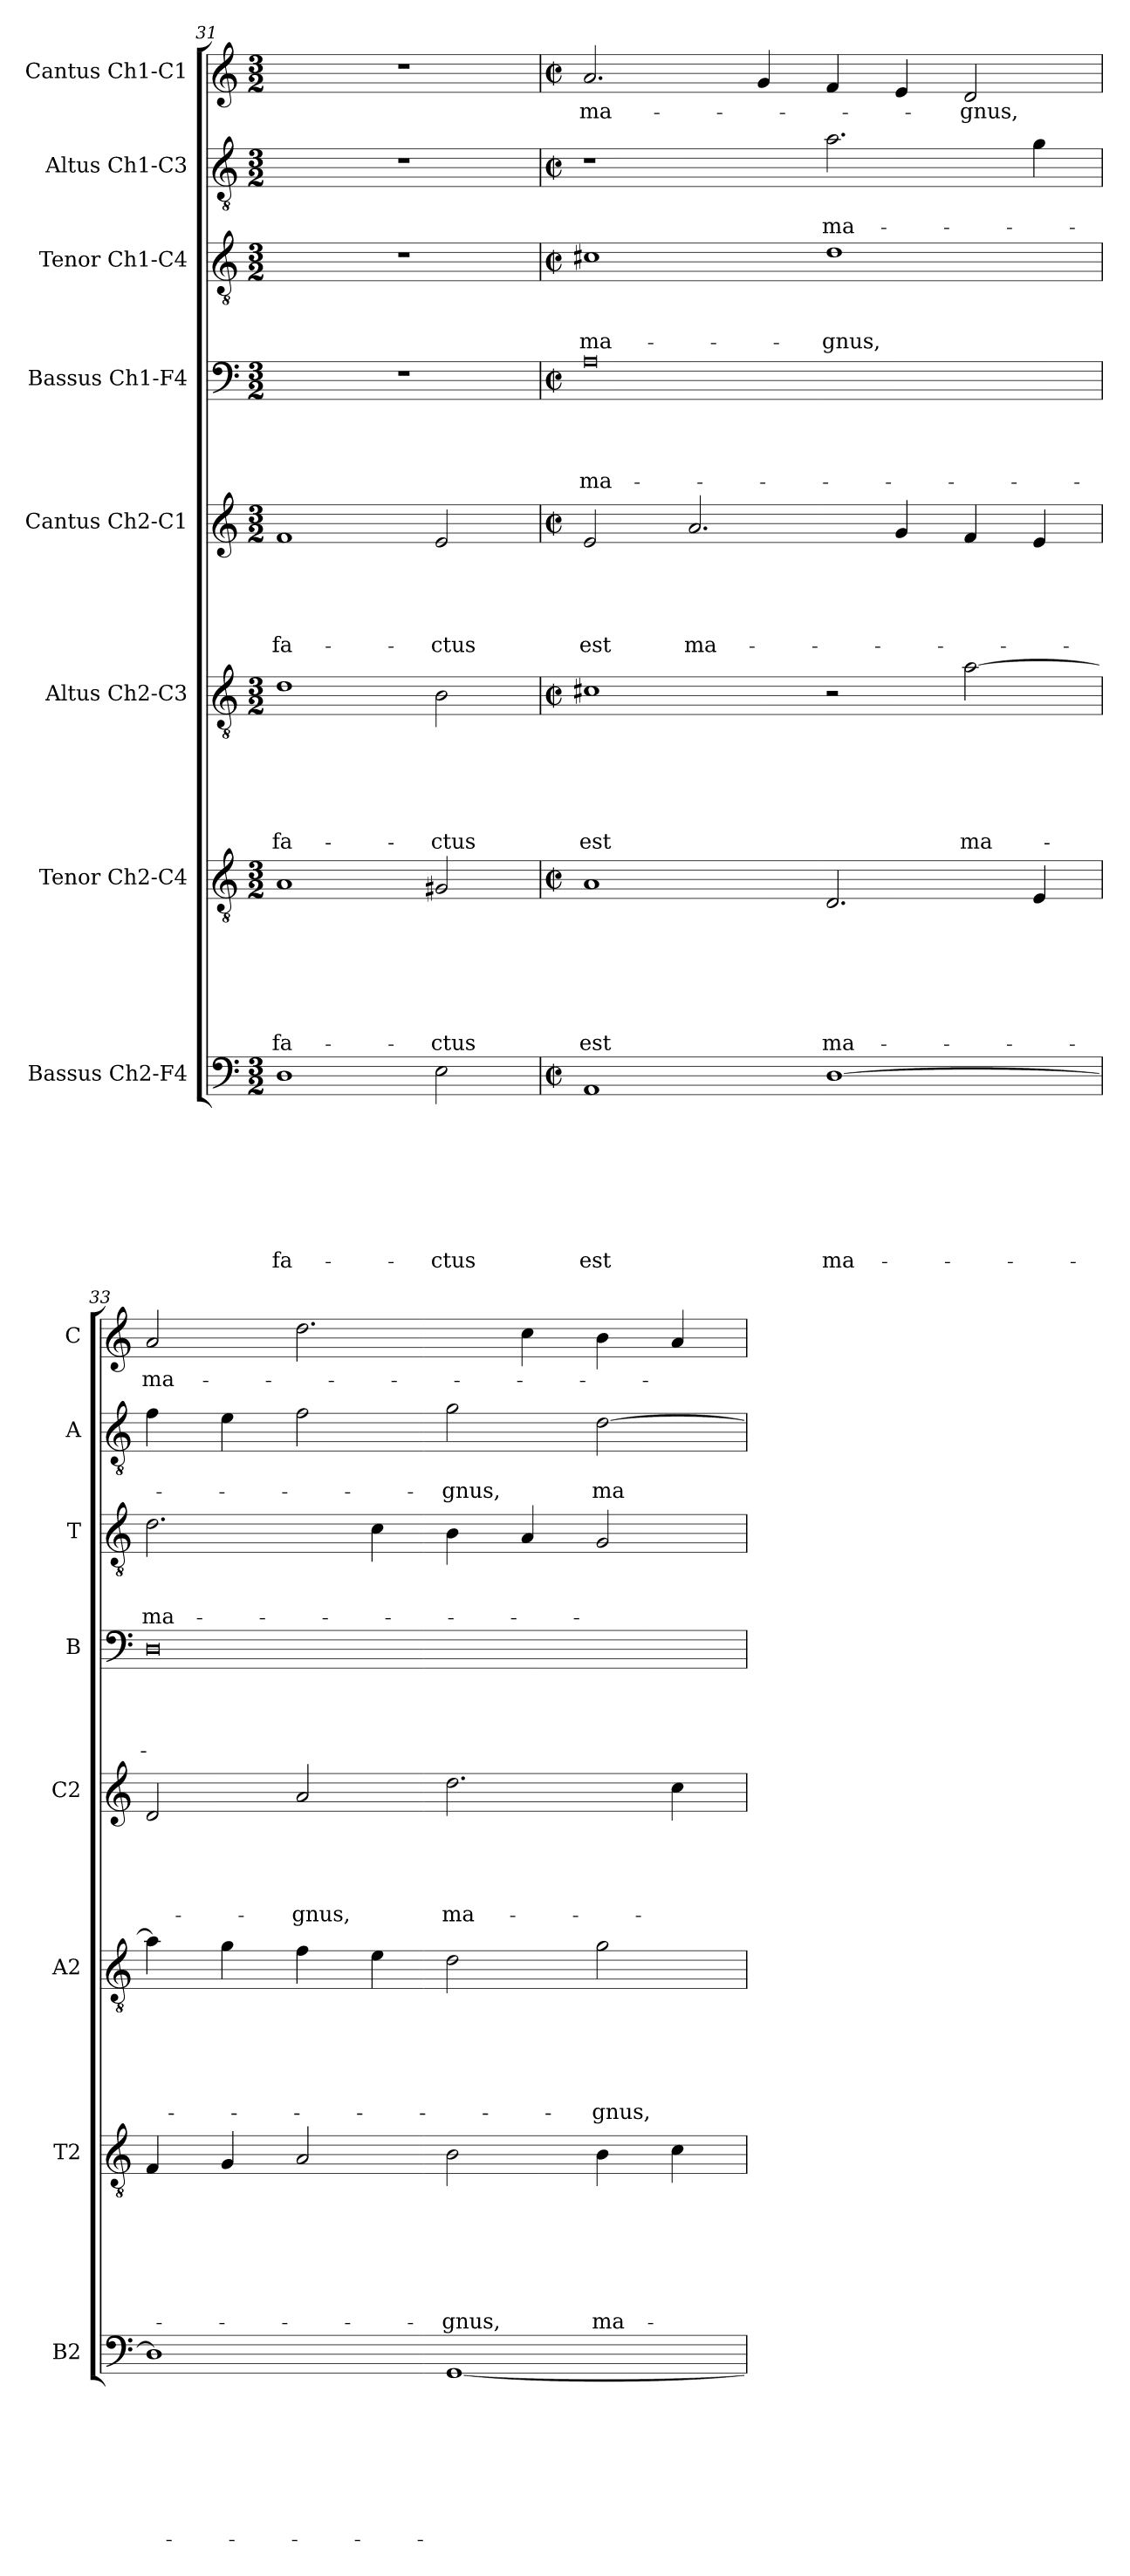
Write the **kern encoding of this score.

**kern	**text	**text	**text	**text	**text	**text	**text	**text	**kern	**text	**text	**text	**text	**text	**text	**text	**kern	**text	**text	**text	**text	**text	**text	**kern	**text	**text	**text	**text	**text	**kern	**text	**text	**text	**text	**kern	**text	**text	**text	**kern	**text	**text	**kern	**text
*part8	*part8	*part8	*part8	*part8	*part8	*part8	*part8	*part8	*part7	*part7	*part7	*part7	*part7	*part7	*part7	*part7	*part6	*part6	*part6	*part6	*part6	*part6	*part6	*part5	*part5	*part5	*part5	*part5	*part5	*part4	*part4	*part4	*part4	*part4	*part3	*part3	*part3	*part3	*part2	*part2	*part2	*part1	*part1
*staff8	*staff8	*staff8	*staff8	*staff8	*staff8	*staff8	*staff8	*staff8	*staff7	*staff7	*staff7	*staff7	*staff7	*staff7	*staff7	*staff7	*staff6	*staff6	*staff6	*staff6	*staff6	*staff6	*staff6	*staff5	*staff5	*staff5	*staff5	*staff5	*staff5	*staff4	*staff4	*staff4	*staff4	*staff4	*staff3	*staff3	*staff3	*staff3	*staff2	*staff2	*staff2	*staff1	*staff1
*I"Bassus Ch2-F4	*	*	*	*	*	*	*	*	*I"Tenor Ch2-C4	*	*	*	*	*	*	*	*I"Altus Ch2-C3	*	*	*	*	*	*	*I"Cantus Ch2-C1	*	*	*	*	*	*I"Bassus Ch1-F4	*	*	*	*	*I"Tenor Ch1-C4	*	*	*	*I"Altus Ch1-C3	*	*	*I"Cantus Ch1-C1	*
*I'B2	*	*	*	*	*	*	*	*	*I'T2	*	*	*	*	*	*	*	*I'A2	*	*	*	*	*	*	*I'C2	*	*	*	*	*	*I'B	*	*	*	*	*I'T	*	*	*	*I'A	*	*	*I'C	*
*clefF4	*	*	*	*	*	*	*	*	*clefGv2	*	*	*	*	*	*	*	*clefGv2	*	*	*	*	*	*	*clefG2	*	*	*	*	*	*clefF4	*	*	*	*	*clefGv2	*	*	*	*clefGv2	*	*	*clefG2	*
*k[]	*	*	*	*	*	*	*	*	*k[]	*	*	*	*	*	*	*	*k[]	*	*	*	*	*	*	*k[]	*	*	*	*	*	*k[]	*	*	*	*	*k[]	*	*	*	*k[]	*	*	*k[]	*
*C:	*	*	*	*	*	*	*	*	*C:	*	*	*	*	*	*	*	*C:	*	*	*	*	*	*	*C:	*	*	*	*	*	*C:	*	*	*	*	*C:	*	*	*	*C:	*	*	*C:	*
*M3/2	*	*	*	*	*	*	*	*	*M3/2	*	*	*	*	*	*	*	*M3/2	*	*	*	*	*	*	*M3/2	*	*	*	*	*	*M3/2	*	*	*	*	*M3/2	*	*	*	*M3/2	*	*	*M3/2	*
=31	=31	=31	=31	=31	=31	=31	=31	=31	=31	=31	=31	=31	=31	=31	=31	=31	=31	=31	=31	=31	=31	=31	=31	=31	=31	=31	=31	=31	=31	=31	=31	=31	=31	=31	=31	=31	=31	=31	=31	=31	=31	=31	=31
!	!	!	!	!	!	!	!	!LO:LY:b	!	!	!	!	!	!	!	!LO:LY:b	!	!	!	!	!	!	!LO:LY:b	!	!	!	!	!	!LO:LY:b	!	!	!	!	!	!	!	!	!	!	!	!	!	!
1D	.	.	.	.	.	.	.	fa-	1A	.	.	.	.	.	.	fa-	1d	.	.	.	.	.	fa-	1f	.	.	.	.	fa-	1.r	.	.	.	.	1.r	.	.	.	1.r	.	.	1.r	.
!	!	!	!	!	!	!	!	!LO:LY:b	!	!	!	!	!	!	!	!LO:LY:b	!	!	!	!	!	!	!LO:LY:b	!	!	!	!	!	!LO:LY:b	!	!	!	!	!	!	!	!	!	!	!	!	!	!
2E\	.	.	.	.	.	.	.	-ctus	2G#X/	.	.	.	.	.	.	-ctus	2B\	.	.	.	.	.	-ctus	2e/	.	.	.	.	-ctus	.	.	.	.	.	.	.	.	.	.	.	.	.	.
=32	=32	=32	=32	=32	=32	=32	=32	=32	=32	=32	=32	=32	=32	=32	=32	=32	=32	=32	=32	=32	=32	=32	=32	=32	=32	=32	=32	=32	=32	=32	=32	=32	=32	=32	=32	=32	=32	=32	=32	=32	=32	=32	=32
*M2/2	*	*	*	*	*	*	*	*	*M2/2	*	*	*	*	*	*	*	*M2/2	*	*	*	*	*	*	*M2/2	*	*	*	*	*	*M2/2	*	*	*	*	*M2/2	*	*	*	*M2/2	*	*	*M2/2	*
*met(c|)	*	*	*	*	*	*	*	*	*met(c|)	*	*	*	*	*	*	*	*met(c|)	*	*	*	*	*	*	*met(c|)	*	*	*	*	*	*met(c|)	*	*	*	*	*met(c|)	*	*	*	*met(c|)	*	*	*met(c|)	*
!	!	!	!	!	!	!	!	!LO:LY:b	!	!	!	!	!	!	!	!LO:LY:b	!	!	!	!	!	!	!LO:LY:b	!	!	!	!	!	!LO:LY:b	!	!	!	!	!LO:LY:b	!	!	!	!LO:LY:b	!	!	!	!	!LO:LY:b
1AA	.	.	.	.	.	.	.	est	1A	.	.	.	.	.	.	est	1c#X	.	.	.	.	.	est	2e/	.	.	.	.	est	0A	.	.	.	ma-	1c#X	.	.	ma-	1r	.	.	2.a/	ma-
!	!	!	!	!	!	!	!	!	!	!	!	!	!	!	!	!	!	!	!	!	!	!	!	!	!	!	!	!	!LO:LY:b	!	!	!	!	!	!	!	!	!	!	!	!	!	!
.	.	.	.	.	.	.	.	.	.	.	.	.	.	.	.	.	.	.	.	.	.	.	.	2.a/	.	.	.	.	ma-	.	.	.	.	.	.	.	.	.	.	.	.	.	.
.	.	.	.	.	.	.	.	.	.	.	.	.	.	.	.	.	.	.	.	.	.	.	.	.	.	.	.	.	.	.	.	.	.	.	.	.	.	.	.	.	.	4g/	.
!	!	!	!	!	!	!	!	!LO:LY:b	!	!	!	!	!	!	!	!LO:LY:b	!	!	!	!	!	!	!	!	!	!	!	!	!	!	!	!	!	!	!	!	!	!LO:LY:b	!	!	!LO:LY:b	!	!
[1D	.	.	.	.	.	.	.	ma-	2.D/	.	.	.	.	.	.	ma-	2r	.	.	.	.	.	.	.	.	.	.	.	.	.	.	.	.	.	1d	.	.	-gnus,	2.a\	.	ma-	4f/	.
.	.	.	.	.	.	.	.	.	.	.	.	.	.	.	.	.	.	.	.	.	.	.	.	4g/	.	.	.	.	.	.	.	.	.	.	.	.	.	.	.	.	.	4e/	.
!	!	!	!	!	!	!	!	!	!	!	!	!	!	!	!	!	!	!	!	!	!	!	!LO:LY:b	!	!	!	!	!	!	!	!	!	!	!	!	!	!	!	!	!	!	!	!LO:LY:b
.	.	.	.	.	.	.	.	.	.	.	.	.	.	.	.	.	[2a\	.	.	.	.	.	ma-	4f/	.	.	.	.	.	.	.	.	.	.	.	.	.	.	.	.	.	2d/	-gnus,
.	.	.	.	.	.	.	.	.	4E/	.	.	.	.	.	.	.	.	.	.	.	.	.	.	4e/	.	.	.	.	.	.	.	.	.	.	.	.	.	.	4g\	.	.	.	.
!!LO:PB:g=z
=33	=33	=33	=33	=33	=33	=33	=33	=33	=33	=33	=33	=33	=33	=33	=33	=33	=33	=33	=33	=33	=33	=33	=33	=33	=33	=33	=33	=33	=33	=33	=33	=33	=33	=33	=33	=33	=33	=33	=33	=33	=33	=33	=33
!	!	!	!	!	!	!	!	!	!	!	!	!	!	!	!	!	!	!	!	!	!	!	!	!	!	!	!	!	!	!	!	!	!	!	!	!	!	!LO:LY:b	!	!	!	!	!LO:LY:b
1D]	.	.	.	.	.	.	.	.	4F/	.	.	.	.	.	.	.	4a\]	.	.	.	.	.	.	2d/	.	.	.	.	.	0D	.	.	.	.	2.d\	.	.	ma-	4f\	.	.	2a/	ma-
.	.	.	.	.	.	.	.	.	4G/	.	.	.	.	.	.	.	4g\	.	.	.	.	.	.	.	.	.	.	.	.	.	.	.	.	.	.	.	.	.	4e\	.	.	.	.
!	!	!	!	!	!	!	!	!	!	!	!	!	!	!	!	!	!	!	!	!	!	!	!	!	!	!	!	!	!LO:LY:b	!	!	!	!	!	!	!	!	!	!	!	!	!	!
.	.	.	.	.	.	.	.	.	2A/	.	.	.	.	.	.	.	4f\	.	.	.	.	.	.	2a/	.	.	.	.	-gnus,	.	.	.	.	.	.	.	.	.	2f\	.	.	2.dd\	.
.	.	.	.	.	.	.	.	.	.	.	.	.	.	.	.	.	4e\	.	.	.	.	.	.	.	.	.	.	.	.	.	.	.	.	.	4c\	.	.	.	.	.	.	.	.
!	!	!	!	!	!	!	!	!	!	!	!	!	!	!	!	!LO:LY:b	!	!	!	!	!	!	!	!	!	!	!	!	!LO:LY:b	!	!	!	!	!	!	!	!	!	!	!	!LO:LY:b	!	!
[1GG	.	.	.	.	.	.	.	.	2B\	.	.	.	.	.	.	-gnus,	2d\	.	.	.	.	.	.	2.dd\	.	.	.	.	ma-	.	.	.	.	.	4B\	.	.	.	2g\	.	-gnus,	.	.
.	.	.	.	.	.	.	.	.	.	.	.	.	.	.	.	.	.	.	.	.	.	.	.	.	.	.	.	.	.	.	.	.	.	.	4A/	.	.	.	.	.	.	4cc\	.
!	!	!	!	!	!	!	!	!	!	!	!	!	!	!	!	!LO:LY:b	!	!	!	!	!	!	!LO:LY:b	!	!	!	!	!	!	!	!	!	!	!	!	!	!	!	!	!	!LO:LY:b	!	!
.	.	.	.	.	.	.	.	.	4B\	.	.	.	.	.	.	ma-	2g\	.	.	.	.	.	-gnus,	.	.	.	.	.	.	.	.	.	.	.	2G/	.	.	.	[2d\	.	ma-	4b\	.
.	.	.	.	.	.	.	.	.	4c\	.	.	.	.	.	.	.	.	.	.	.	.	.	.	4cc\	.	.	.	.	.	.	.	.	.	.	.	.	.	.	.	.	.	4a/	.
=	=	=	=	=	=	=	=	=	=	=	=	=	=	=	=	=	=	=	=	=	=	=	=	=	=	=	=	=	=	=	=	=	=	=	=	=	=	=	=	=	=	=	=
*-	*-	*-	*-	*-	*-	*-	*-	*-	*-	*-	*-	*-	*-	*-	*-	*-	*-	*-	*-	*-	*-	*-	*-	*-	*-	*-	*-	*-	*-	*-	*-	*-	*-	*-	*-	*-	*-	*-	*-	*-	*-	*-	*-
